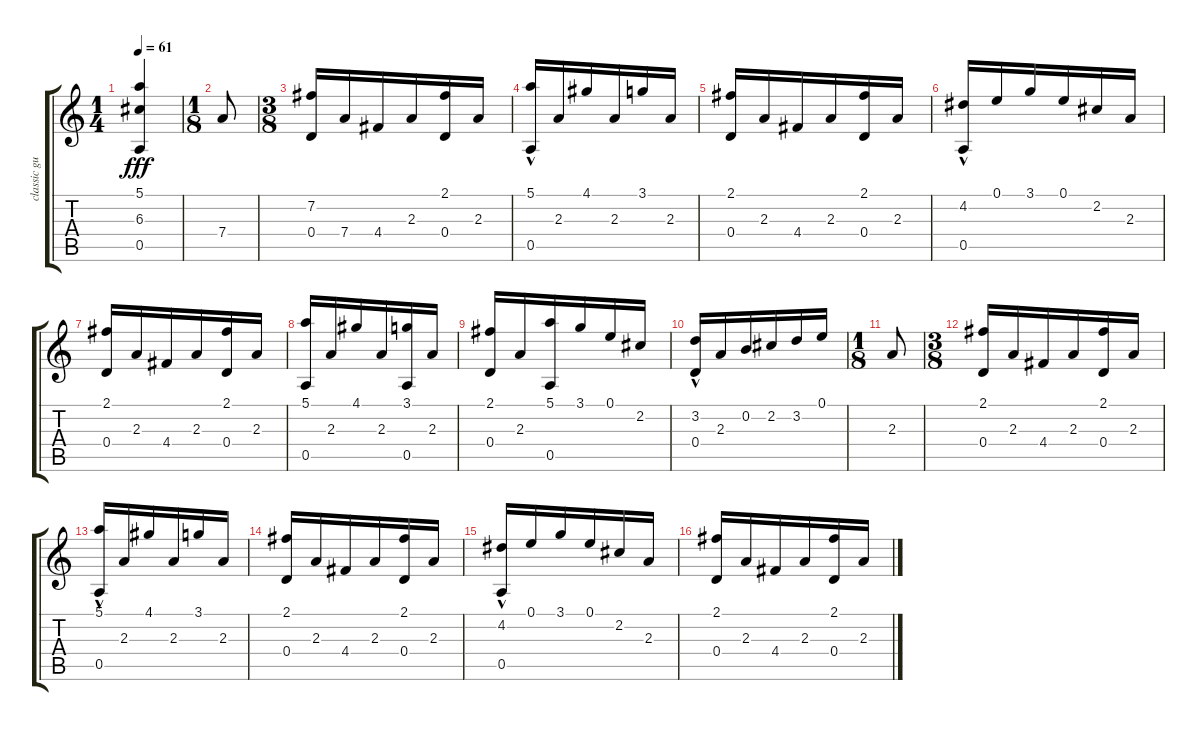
\track ("classic guitar" "classic gu") {instrument acousticguitarnylon}
\staff {score tabs}
\tuning (E4 B3 G3 D3 A2 E2) {hide}
\ts (1 4)
\tempo 61
\clef g2
\ks c
(5.1 6.3 0.5).4{dy fff} |
\ts (1 8)
7.4.8 |
\ts (3 8)
(7.2 0.4).16 7.4.16 4.4.16 2.3.16 (2.1 0.4).16 2.3.16 |
(5.1 0.5{hac}).16 2.3.16 4.1.16 2.3.16 3.1.16 2.3.16 |
(2.1 0.4).16 2.3.16 4.4.16 2.3.16 (2.1 0.4).16 2.3.16 |
(4.2 0.5{hac}).16 0.1.16 3.1.16 0.1.16 2.2.16 2.3.16 |
(2.1 0.4).16 2.3.16 4.4.16 2.3.16 (2.1 0.4).16 2.3.16 |
(5.1 0.5).16 2.3.16 4.1.16 2.3.16 (3.1 0.5).16 2.3.16 |
(2.1 0.4).16 2.3.16 (5.1 0.5).16 3.1.16 0.1.16 2.2.16 |
(3.2 0.4{hac}).16 2.3.16 0.2.16 2.2.16 3.2.16 0.1.16 |
\ts (1 8)
2.3.8 |
\ts (3 8)
(2.1 0.4).16 2.3.16 4.4.16 2.3.16 (2.1 0.4).16 2.3.16 |
(5.1 0.5{hac}).16 2.3.16 4.1.16 2.3.16 3.1.16 2.3.16 |
(2.1 0.4).16 2.3.16 4.4.16 2.3.16 (2.1 0.4).16 2.3.16 |
(4.2 0.5{hac}).16 0.1.16 3.1.16 0.1.16 2.2.16 2.3.16 |
(2.1 0.4).16 2.3.16 4.4.16 2.3.16 (2.1 0.4).16 2.3.16
